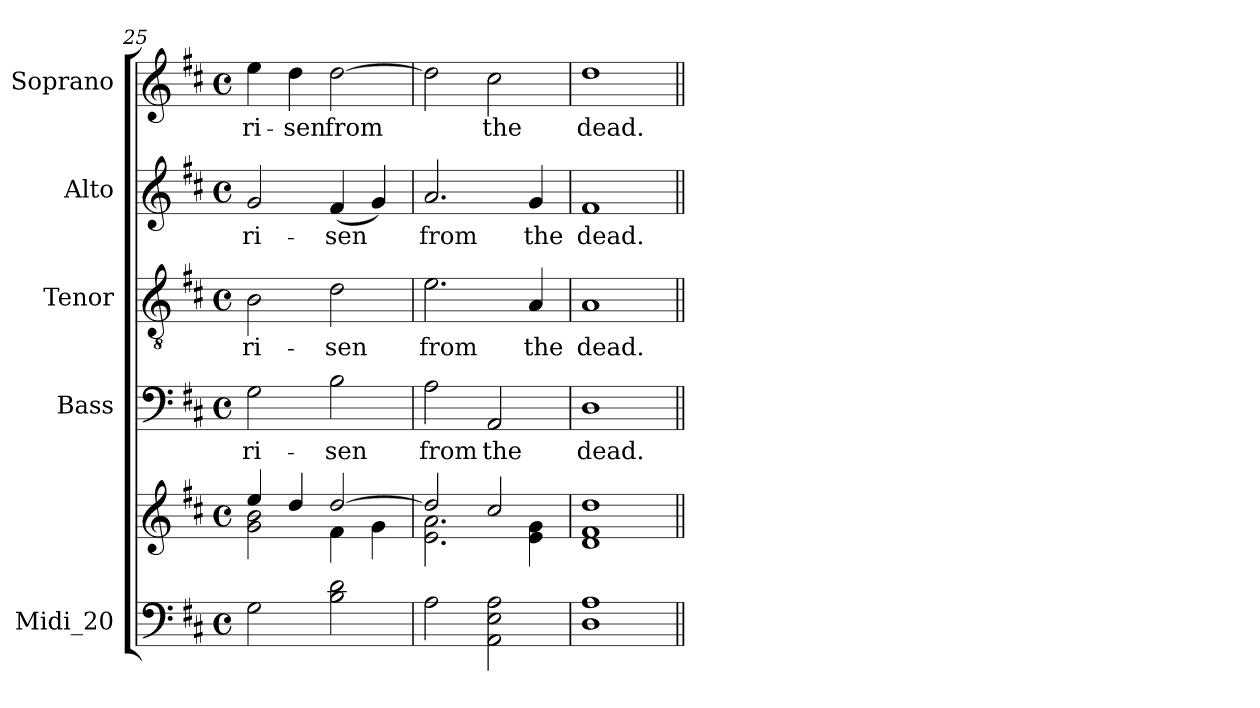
**kern	**kern	**kern	**text	**kern	**text	**kern	**text	**kern	**text
*part5	*part5	*part4	*part4	*part3	*part3	*part2	*part2	*part1	*part1
*staff6	*staff5	*staff4	*staff4	*staff3	*staff3	*staff2	*staff2	*staff1	*staff1
*I"Midi_20	*	*I"Bass	*	*I"Tenor	*	*I"Alto	*	*I"Soprano	*
*	*	*I'B	*	*I'T	*	*I'A	*	*I'S	*
*clefF4	*clefG2	*clefF4	*	*clefGv2	*	*clefG2	*	*clefG2	*
*k[f#c#]	*k[f#c#]	*k[f#c#]	*	*k[f#c#]	*	*k[f#c#]	*	*k[f#c#]	*
*D:	*D:	*D:	*	*D:	*	*D:	*	*D:	*
*M4/4	*M4/4	*M4/4	*	*M4/4	*	*M4/4	*	*M4/4	*
*met(c)	*met(c)	*met(c)	*	*met(c)	*	*met(c)	*	*met(c)	*
=25	=25	=25	=25	=25	=25	=25	=25	=25	=25
*	*^	*	*	*	*	*	*	*	*
!	!	!	!	!LO:LY:b	!	!LO:LY:b	!	!LO:LY:b	!	!LO:LY:b
2G	4ee/	2g\ 2b\	2G	ri-	2B	ri-	2g	ri-	4ee	ri-
!	!	!	!	!	!	!	!	!	!	!LO:LY:b
.	4dd/	.	.	.	.	.	.	.	4dd	-sen
!	!	!	!	!LO:LY:b	!	!LO:LY:b	!	!LO:LY:b	!	!LO:LY:b
2B 2d	[2dd/	4f#\	2B	-sen	2d	-sen	(<4f#	-sen	[2dd	from
.	.	4g\	.	.	.	.	4g)	.	.	.
=26	=26	=26	=26	=26	=26	=26	=26	=26	=26	=26
!	!	!	!	!LO:LY:b	!	!LO:LY:b	!	!LO:LY:b	!	!
2A	2dd/]	2.e\ 2.a\	2A	from	2.e	from	2.a	from	2dd]	.
!	!	!	!	!LO:LY:b	!	!	!	!	!	!LO:LY:b
2AA 2E 2A	2cc#/	.	2AA	the	.	.	.	.	2cc#	the
!	!	!	!	!	!	!LO:LY:b	!	!LO:LY:b	!	!
.	.	4e\ 4g\	.	.	4A	the	4g	the	.	.
=27	=27	=27	=27	=27	=27	=27	=27	=27	=27	=27
!	!	!	!	!LO:LY:b	!	!LO:LY:b	!	!LO:LY:b	!	!LO:LY:b
1D 1A	1dd/	1d\ 1f#\	1D	dead.	1A	dead.	1f#	dead.	1dd	dead.
*	*v	*v	*	*	*	*	*	*	*	*
=||	=||	=||	=||	=||	=||	=||	=||	=||	=||
*-	*-	*-	*-	*-	*-	*-	*-	*-	*-
